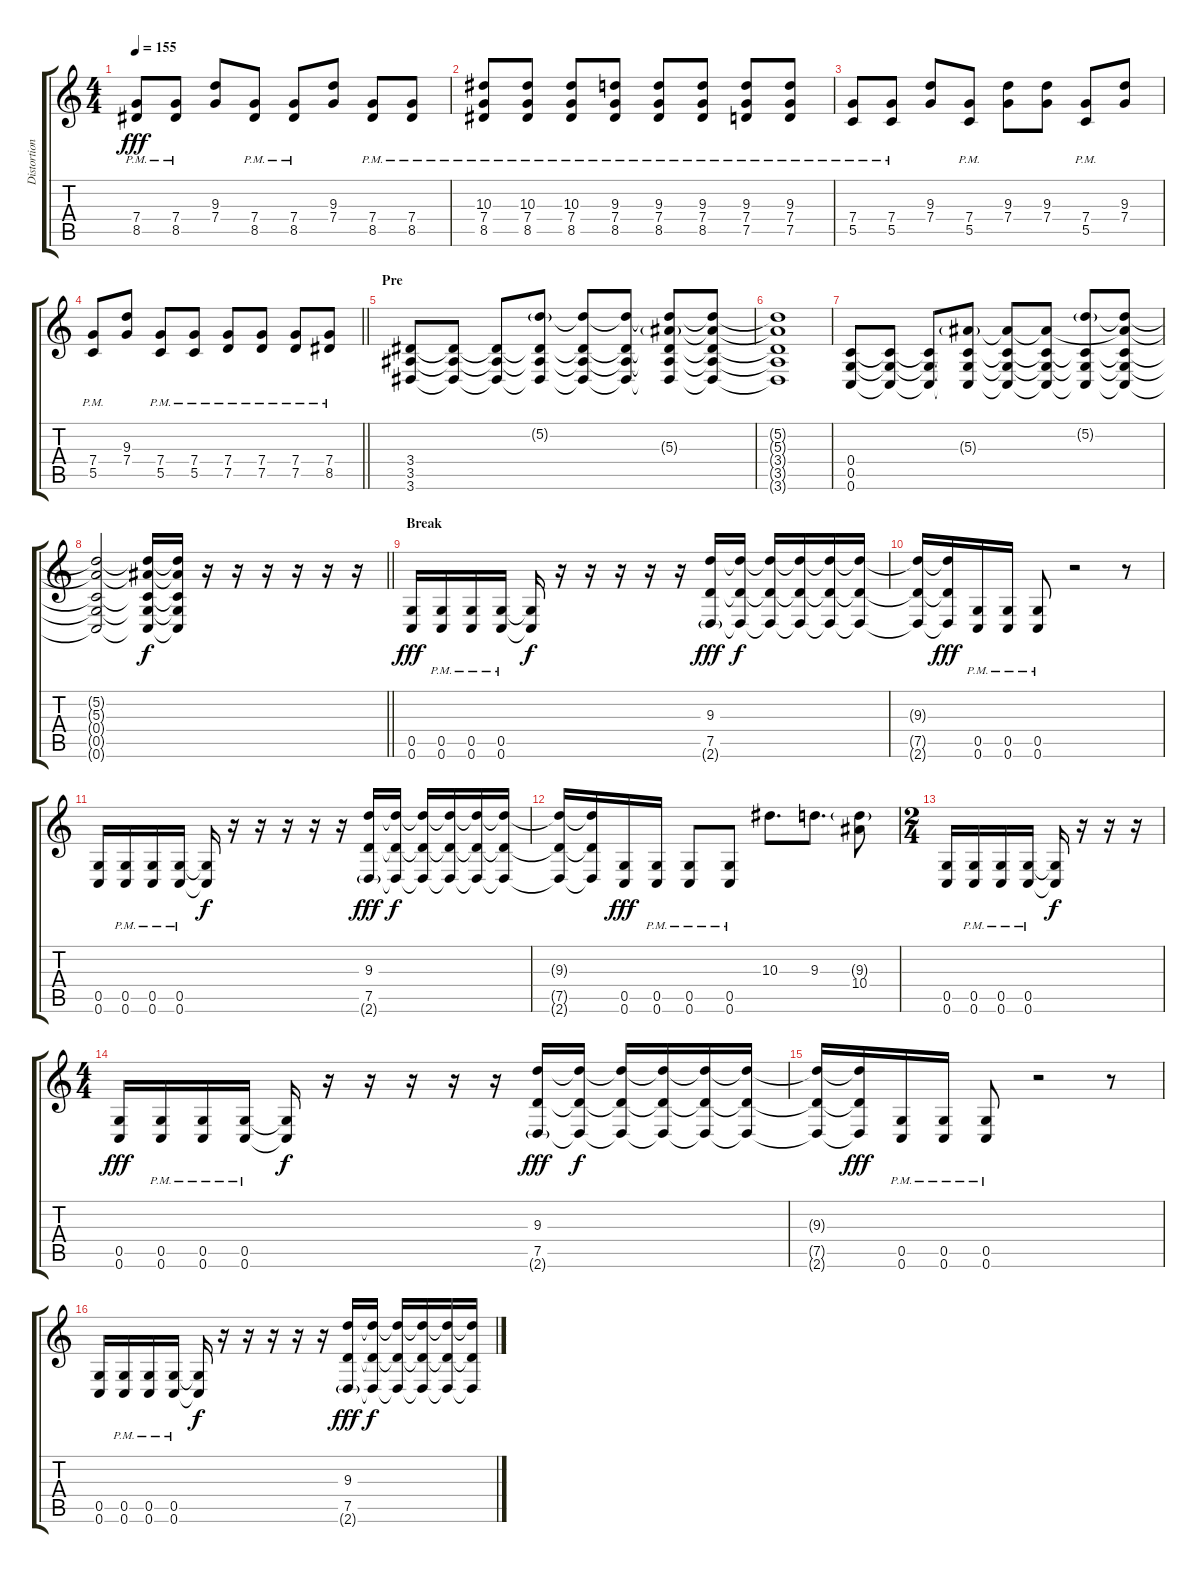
\track ("Distortion Right" "Distortion") {instrument overdrivenguitar}
\staff {score tabs}
\tuning (D4 A3 F3 C3 G2 C2) {hide}
\ts (4 4)
\tempo 155
\clef g2
\ks c
(7.4{pm} 8.5{pm}).8{dy fff} (7.4{pm} 8.5{pm}).8 (9.3 7.4).8 (7.4{pm} 8.5{pm}).8 (7.4{pm} 8.5{pm}).8 (9.3 7.4).8 (7.4{pm} 8.5{pm}).8 (7.4{pm} 8.5{pm}).8 |
(10.3{pm} 7.4{pm} 8.5{pm}).8 (10.3{pm} 7.4{pm} 8.5{pm}).8 (10.3{pm} 7.4{pm} 8.5{pm}).8 (9.3{pm} 7.4{pm} 8.5{pm}).8 (9.3{pm} 7.4{pm} 8.5{pm}).8 (9.3{pm} 7.4{pm} 8.5{pm}).8 (9.3{pm} 7.4{pm} 7.5{pm}).8 (9.3{pm} 7.4{pm} 7.5{pm}).8 |
(7.4{pm} 5.5{pm}).8 (7.4{pm} 5.5{pm}).8 (9.3 7.4).8 (7.4{pm} 5.5{pm}).8 (9.3 7.4).8 (9.3 7.4).8 (7.4{pm} 5.5{pm}).8 (9.3 7.4).8 |
\barLineRight lightlight
(7.4{pm} 5.5{pm}).8 (9.3 7.4).8 (7.4{pm} 5.5{pm}).8 (7.4{pm} 5.5{pm}).8 (7.4{pm} 7.5{pm}).8 (7.4{pm} 7.5{pm}).8 (7.4{pm} 7.5{pm}).8 (7.4{pm} 8.5{pm}).8 |
\section ("" "Pre")
(3.4 3.5 3.6).8 (3.4{t} 3.5{t} 3.6{t}).8 (3.4{t} 3.5{t} 3.6{t}).8 (5.2{g} 3.4{t} 3.5{t} 3.6{t}).8 (5.2{t} 3.4{t} 3.5{t} 3.6{t}).8 (5.2{t} 3.4{t} 3.5{t} 3.6{t}).8 (5.2{t} 5.3{g} 3.4{t} 3.5{t} 3.6{t}).8 (5.2{t} 5.3{t} 3.4{t} 3.5{t} 3.6{t}).8 |
(5.2{t} 5.3{t} 3.4{t} 3.5{t} 3.6{t}).1 |
(0.4 0.5 0.6).8 (0.4{t} 0.5{t} 0.6{t}).8 (0.4{t} 0.5{t} 0.6{t}).8 (5.3{g} 0.4{t} 0.5{t} 0.6{t}).8 (5.3{t} 0.4{t} 0.5{t} 0.6{t}).8 (5.3{t} 0.4{t} 0.5{t} 0.6{t}).8 (5.2{g} 0.4{t} 0.5{t} 0.6{t}).8 (5.2{t} 5.3{t} 0.4{t} 0.5{t} 0.6{t}).8 |
\barLineRight lightlight
(5.2{t} 5.3{t} 0.4{t} 0.5{t} 0.6{t}).2 (5.2{t} 5.3{t} 0.4{t} 0.5{t} 0.6{t}).16{dy f} (5.2{t} 5.3{t} 0.4{t} 0.5{t} 0.6{t}).16 r.16 r.16 r.16 r.16 r.16 r.16 |
\section ("" "Break")
(0.5 0.6).16{dy fff} (0.5{pm} 0.6{pm}).16 (0.5{pm} 0.6{pm}).16 (0.5{pm} 0.6{pm}).16 (0.5{t} 0.6{t}).16{dy f} r.16 r.16 r.16 r.16 r.16 (9.3 7.5 2.6{g}).16{dy fff} (9.3{t} 7.5{t} 2.6{t}).16{dy f} (9.3{t} 7.5{t} 2.6{t}).16 (9.3{t} 7.5{t} 2.6{t}).16 (9.3{t} 7.5{t} 2.6{t}).16 (9.3{t} 7.5{t} 2.6{t}).16 |
(9.3{t} 7.5{t} 2.6{t}).16 (9.3{t} 7.5{t} 2.6{t}).16{dy fff} (0.5{pm} 0.6{pm}).16 (0.5{pm} 0.6{pm}).16 (0.5{pm} 0.6{pm}).8 r.2 r.8 |
(0.5 0.6).16 (0.5{pm} 0.6{pm}).16 (0.5{pm} 0.6{pm}).16 (0.5{pm} 0.6{pm}).16 (0.5{t} 0.6{t}).16{dy f} r.16 r.16 r.16 r.16 r.16 (9.3 7.5 2.6{g}).16{dy fff} (9.3{t} 7.5{t} 2.6{t}).16{dy f} (9.3{t} 7.5{t} 2.6{t}).16 (9.3{t} 7.5{t} 2.6{t}).16 (9.3{t} 7.5{t} 2.6{t}).16 (9.3{t} 7.5{t} 2.6{t}).16 |
(9.3{t} 7.5{t} 2.6{t}).16 (9.3{t} 7.5{t} 2.6{t}).16 (0.5 0.6).16{dy fff} (0.5{pm} 0.6{pm}).16 (0.5{pm} 0.6{pm}).8 (0.5{pm} 0.6{pm}).8 10.3.8{d} 9.3.8{d} (9.3{g} 10.4).8 |
\ts (2 4)
(0.5 0.6).16 (0.5{pm} 0.6{pm}).16 (0.5{pm} 0.6{pm}).16 (0.5{pm} 0.6{pm}).16 (0.5{t} 0.6{t}).16{dy f} r.16 r.16 r.16 |
\ts (4 4)
(0.5 0.6).16{dy fff} (0.5{pm} 0.6{pm}).16 (0.5{pm} 0.6{pm}).16 (0.5{pm} 0.6{pm}).16 (0.5{t} 0.6{t}).16{dy f} r.16 r.16 r.16 r.16 r.16 (9.3 7.5 2.6{g}).16{dy fff} (9.3{t} 7.5{t} 2.6{t}).16{dy f} (9.3{t} 7.5{t} 2.6{t}).16 (9.3{t} 7.5{t} 2.6{t}).16 (9.3{t} 7.5{t} 2.6{t}).16 (9.3{t} 7.5{t} 2.6{t}).16 |
(9.3{t} 7.5{t} 2.6{t}).16 (9.3{t} 7.5{t} 2.6{t}).16{dy fff} (0.5{pm} 0.6{pm}).16 (0.5{pm} 0.6{pm}).16 (0.5{pm} 0.6{pm}).8 r.2 r.8 |
(0.5 0.6).16 (0.5{pm} 0.6{pm}).16 (0.5{pm} 0.6{pm}).16 (0.5{pm} 0.6{pm}).16 (0.5{t} 0.6{t}).16{dy f} r.16 r.16 r.16 r.16 r.16 (9.3 7.5 2.6{g}).16{dy fff} (9.3{t} 7.5{t} 2.6{t}).16{dy f} (9.3{t} 7.5{t} 2.6{t}).16 (9.3{t} 7.5{t} 2.6{t}).16 (9.3{t} 7.5{t} 2.6{t}).16 (9.3{t} 7.5{t} 2.6{t}).16
